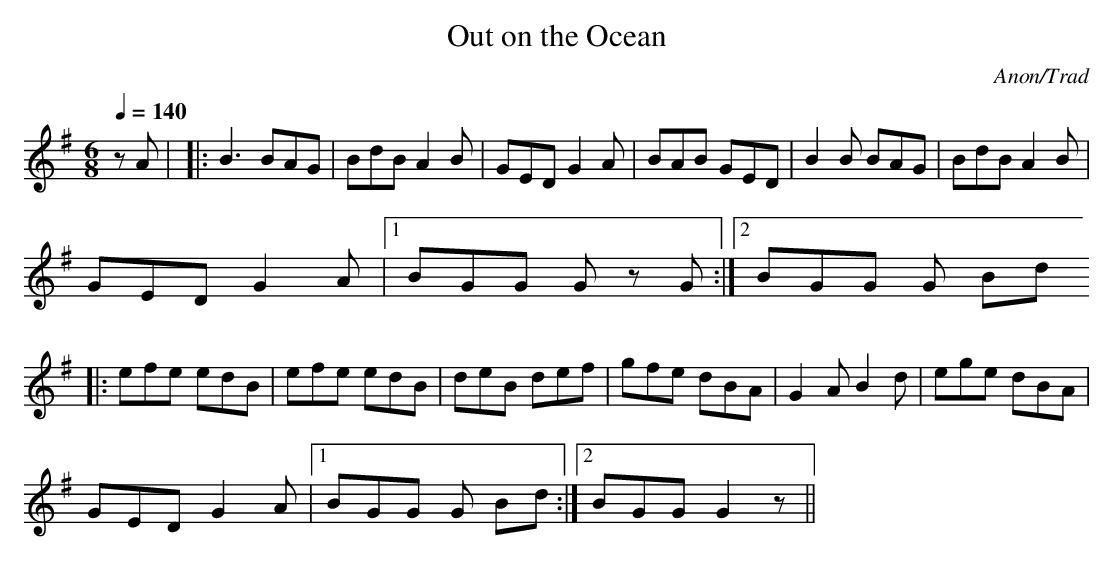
X:1
T:Out on the Ocean
C:Anon/Trad
L:1/8
M:6/8
Q:1/4=140
K:G
z A | \
|:  B3 BAG |  BdB A2B | GED G2A | BAB GED | B2 B BAG | BdB A2 B |
 GED G2 A   |1 BGG G z G :|2 BGG G Bd
|: efe edB | efe edB | deB def | gfe dBA | G2 A B2 d | ege dBA |
 GED G2A  |1 BGG G Bd :|2 BGG G2 z ||
